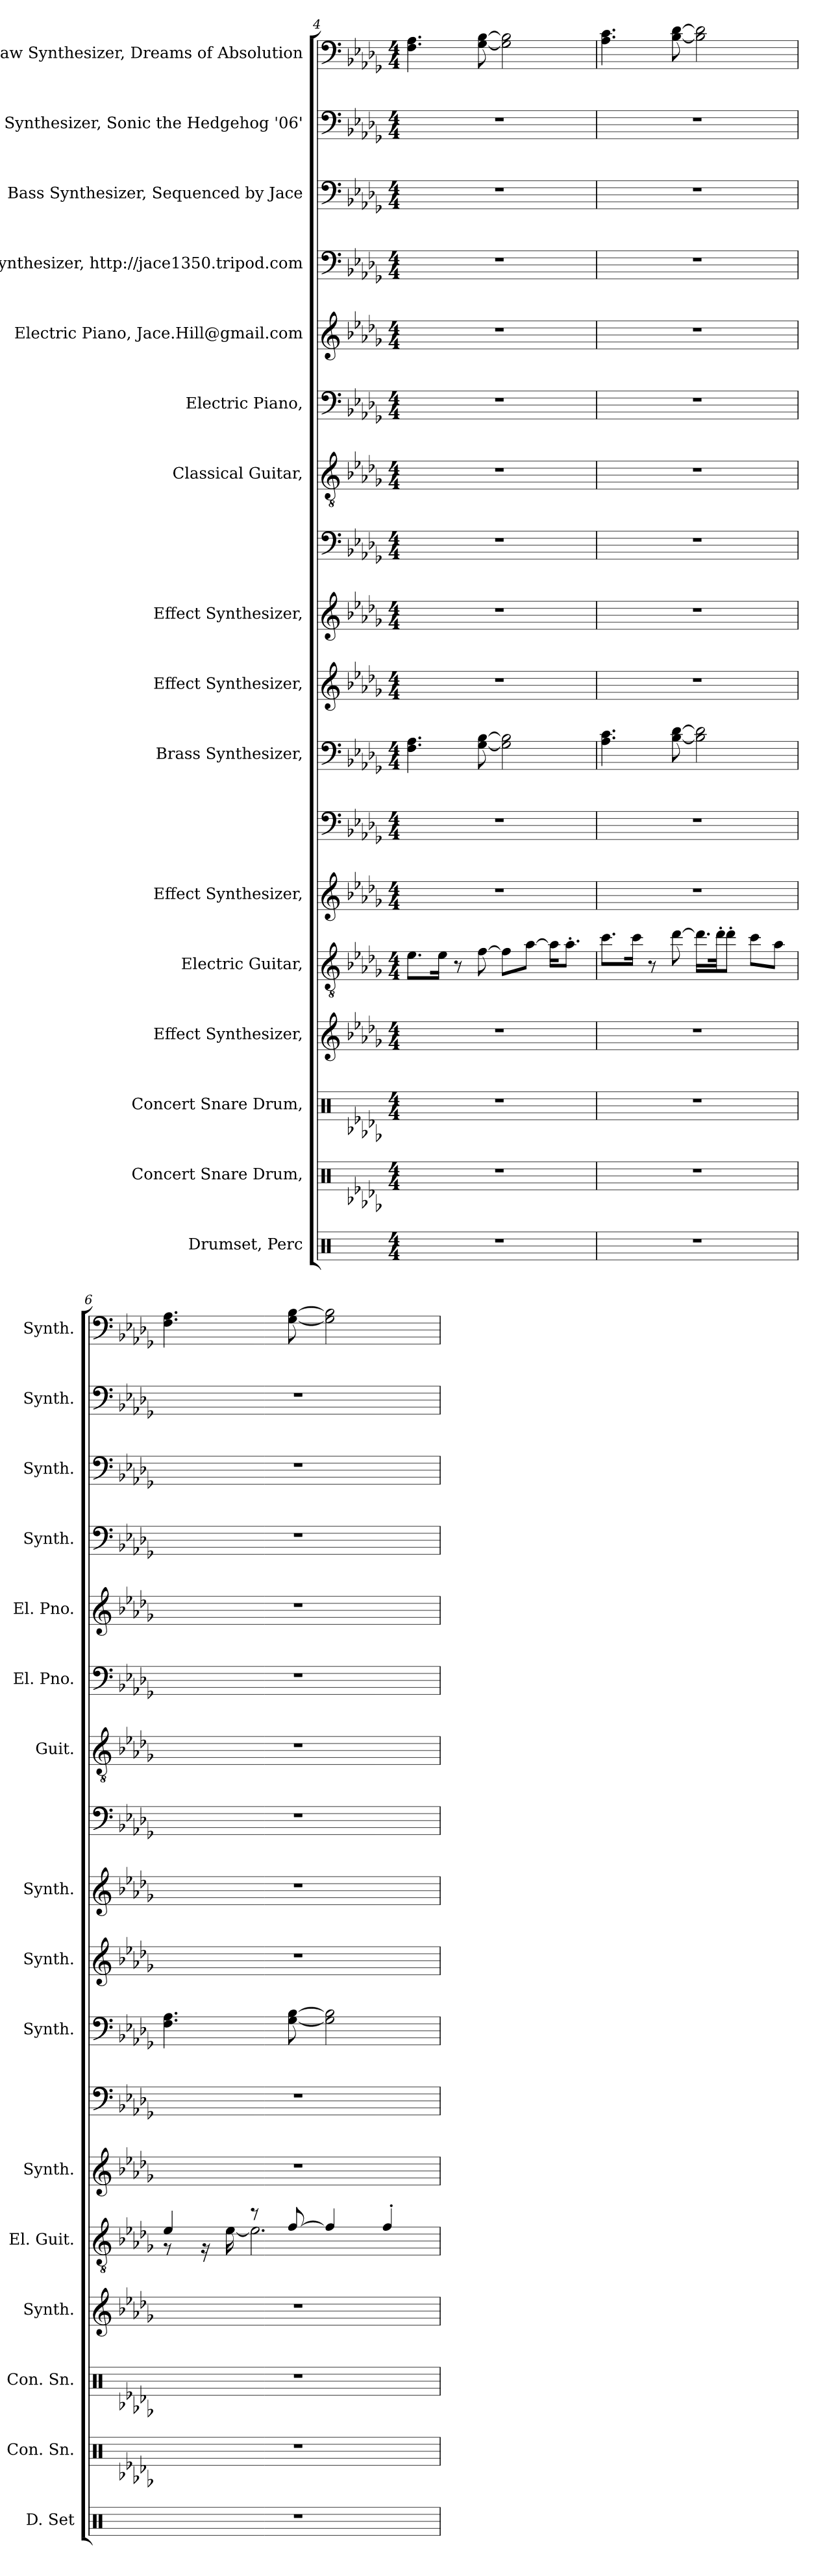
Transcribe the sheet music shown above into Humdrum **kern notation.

**kern	**kern	**kern	**kern	**kern	**kern	**kern	**kern	**kern	**kern	**kern	**kern	**kern	**kern	**kern	**kern	**kern	**kern
*part16	*part15	*part14	*part13	*part12	*part11	*part11	*part10	*part9	*part8	*part8	*part7	*part6	*part5	*part4	*part3	*part2	*part1
*staff18	*staff17	*staff16	*staff15	*staff14	*staff13	*staff12	*staff11	*staff10	*staff9	*staff8	*staff7	*staff6	*staff5	*staff4	*staff3	*staff2	*staff1
*I"Drumset, Perc	*I"Concert Snare Drum,	*I"Concert Snare Drum,	*I"Effect Synthesizer,	*I"Electric Guitar,	*I"Effect Synthesizer,	*	*I"Brass Synthesizer,	*I"Effect Synthesizer,	*I"Effect Synthesizer,	*	*I"Classical Guitar,	*I"Electric Piano,	*I"Electric Piano, Jace.Hill@gmail.com	*I"Bass Synthesizer, http://jace1350.tripod.com	*I"Bass Synthesizer, Sequenced by Jace	*I"String Synthesizer, Sonic the Hedgehog '06'	*I"Saw Synthesizer, Dreams of Absolution
*I'D. Set	*I'Con. Sn.	*I'Con. Sn.	*I'Synth.	*I'El. Guit.	*I'Synth.	*	*I'Synth.	*I'Synth.	*I'Synth.	*	*I'Guit.	*I'El. Pno.	*I'El. Pno.	*I'Synth.	*I'Synth.	*I'Synth.	*I'Synth.
!!LO:PB:g=z
*clefX	*clefX	*clefX	*clefG2	*clefGv2	*clefG2	*clefF4	*clefF4	*clefG2	*clefG2	*clefF4	*clefGv2	*clefF4	*clefG2	*clefF4	*clefF4	*clefF4	*clefF4
*k[]	*k[b-e-a-d-g-]	*k[b-e-a-d-g-]	*k[b-e-a-d-g-]	*k[b-e-a-d-g-]	*k[b-e-a-d-g-]	*k[b-e-a-d-g-]	*k[b-e-a-d-g-]	*k[b-e-a-d-g-]	*k[b-e-a-d-g-]	*k[b-e-a-d-g-]	*k[b-e-a-d-g-]	*k[b-e-a-d-g-]	*k[b-e-a-d-g-]	*k[b-e-a-d-g-]	*k[b-e-a-d-g-]	*k[b-e-a-d-g-]	*k[b-e-a-d-g-]
*M4/4	*M4/4	*M4/4	*M4/4	*M4/4	*M4/4	*M4/4	*M4/4	*M4/4	*M4/4	*M4/4	*M4/4	*M4/4	*M4/4	*M4/4	*M4/4	*M4/4	*M4/4
=4	=4	=4	=4	=4	=4	=4	=4	=4	=4	=4	=4	=4	=4	=4	=4	=4	=4
1r	1r	1r	1r	8.e-\L	1r	1r	4.F\ 4.A-\	1r	1r	1r	1r	1r	1r	1r	1r	1r	4.F\ 4.A-\
.	.	.	.	16e-\Jk	.	.	.	.	.	.	.	.	.	.	.	.	.
.	.	.	.	8r	.	.	.	.	.	.	.	.	.	.	.	.	.
.	.	.	.	[8f\	.	.	[8G-\ [8B-\	.	.	.	.	.	.	.	.	.	[8G-\ [8B-\
.	.	.	.	8f\L]	.	.	2G-\] 2B-\]	.	.	.	.	.	.	.	.	.	2G-\] 2B-\]
.	.	.	.	[8a-\J	.	.	.	.	.	.	.	.	.	.	.	.	.
.	.	.	.	16a-\KL]	.	.	.	.	.	.	.	.	.	.	.	.	.
.	.	.	.	8.a-'\J	.	.	.	.	.	.	.	.	.	.	.	.	.
=5	=5	=5	=5	=5	=5	=5	=5	=5	=5	=5	=5	=5	=5	=5	=5	=5	=5
1r	1r	1r	1r	8.cc\L	1r	1r	4.A-\ 4.c\	1r	1r	1r	1r	1r	1r	1r	1r	1r	4.A-\ 4.c\
.	.	.	.	16cc\Jk	.	.	.	.	.	.	.	.	.	.	.	.	.
.	.	.	.	8r	.	.	.	.	.	.	.	.	.	.	.	.	.
.	.	.	.	[8dd-\	.	.	[8B-\ [8d-\	.	.	.	.	.	.	.	.	.	[8B-\ [8d-\
.	.	.	.	16.dd-\LL]	.	.	2B-\] 2d-\]	.	.	.	.	.	.	.	.	.	2B-\] 2d-\]
.	.	.	.	32dd-'\JK	.	.	.	.	.	.	.	.	.	.	.	.	.
.	.	.	.	8dd-'\J	.	.	.	.	.	.	.	.	.	.	.	.	.
.	.	.	.	8cc\L	.	.	.	.	.	.	.	.	.	.	.	.	.
.	.	.	.	8a-\J	.	.	.	.	.	.	.	.	.	.	.	.	.
=6	=6	=6	=6	=6	=6	=6	=6	=6	=6	=6	=6	=6	=6	=6	=6	=6	=6
*	*	*	*	*^	*	*	*	*	*	*	*	*	*	*	*	*	*
1r	1r	1r	1r	4e-/	8r	1r	1r	4.F\ 4.A-\	1r	1r	1r	1r	1r	1r	1r	1r	1r	4.F\ 4.A-\
.	.	.	.	.	16r	.	.	.	.	.	.	.	.	.	.	.	.	.
.	.	.	.	.	[16e-\	.	.	.	.	.	.	.	.	.	.	.	.	.
.	.	.	.	8r	2.e-\]	.	.	.	.	.	.	.	.	.	.	.	.	.
.	.	.	.	[8f/	.	.	.	[8G-\ [8B-\	.	.	.	.	.	.	.	.	.	[8G-\ [8B-\
.	.	.	.	4f/]	.	.	.	2G-\] 2B-\]	.	.	.	.	.	.	.	.	.	2G-\] 2B-\]
.	.	.	.	4f'/	.	.	.	.	.	.	.	.	.	.	.	.	.	.
*	*	*	*	*v	*v	*	*	*	*	*	*	*	*	*	*	*	*	*
=	=	=	=	=	=	=	=	=	=	=	=	=	=	=	=	=	=
*-	*-	*-	*-	*-	*-	*-	*-	*-	*-	*-	*-	*-	*-	*-	*-	*-	*-
